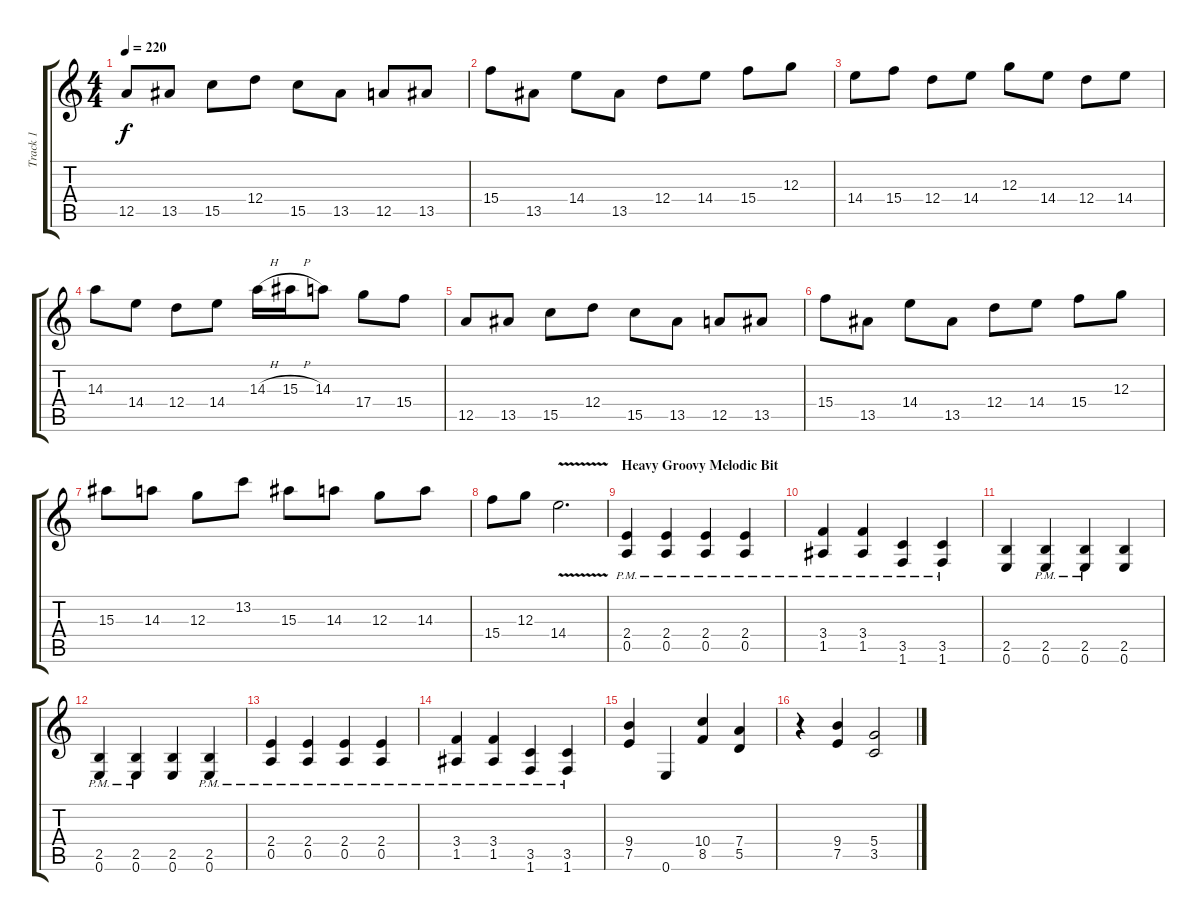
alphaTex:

\track ("Track 1" "Track 1") {instrument acousticguitarsteel}
\staff {score tabs}
\tuning (E4 B3 G3 D3 A2 E2) {hide}
\ts (4 4)
\tempo 220
\clef g2
\ks c
12.5.8{dy f} 13.5.8 15.5.8 12.4.8 15.5.8 13.5.8 12.5.8 13.5.8 |
15.4.8 13.5.8 14.4.8 13.5.8 12.4.8 14.4.8 15.4.8 12.3.8 |
14.4.8 15.4.8 12.4.8 14.4.8 12.3.8 14.4.8 12.4.8 14.4.8 |
14.3.8 14.4.8 12.4.8 14.4.8 14.3{h}.16 15.3{h}.16 14.3.8 17.4.8 15.4.8 |
12.5.8 13.5.8 15.5.8 12.4.8 15.5.8 13.5.8 12.5.8 13.5.8 |
15.4.8 13.5.8 14.4.8 13.5.8 12.4.8 14.4.8 15.4.8 12.3.8 |
15.3.8 14.3.8 12.3.8 13.2.8 15.3.8 14.3.8 12.3.8 14.3.8 |
15.4.8 12.3.8 14.4{v}.2{d} |
\section ("" "Heavy Groovy Melodic Bit")
(2.4{pm} 0.5{pm}).4 (2.4{pm} 0.5{pm}).4 (2.4{pm} 0.5{pm}).4 (2.4{pm} 0.5{pm}).4 |
(3.4{pm} 1.5{pm}).4 (3.4{pm} 1.5{pm}).4 (3.5{pm} 1.6{pm}).4 (3.5{pm} 1.6{pm}).4 |
(2.5 0.6).4 (2.5{pm} 0.6{pm}).4 (2.5{pm} 0.6{pm}).4 (2.5 0.6).4 |
(2.5{pm} 0.6{pm}).4 (2.5{pm} 0.6{pm}).4 (2.5 0.6).4 (2.5{pm} 0.6{pm}).4 |
(2.4{pm} 0.5{pm}).4 (2.4{pm} 0.5{pm}).4 (2.4{pm} 0.5{pm}).4 (2.4{pm} 0.5{pm}).4 |
(3.4{pm} 1.5{pm}).4 (3.4{pm} 1.5{pm}).4 (3.5{pm} 1.6{pm}).4 (3.5{pm} 1.6{pm}).4 |
(9.4 7.5).4 0.6.4 (10.4 8.5).4 (7.4 5.5).4 |
r.4 (9.4 7.5).4 (5.4 3.5).2
